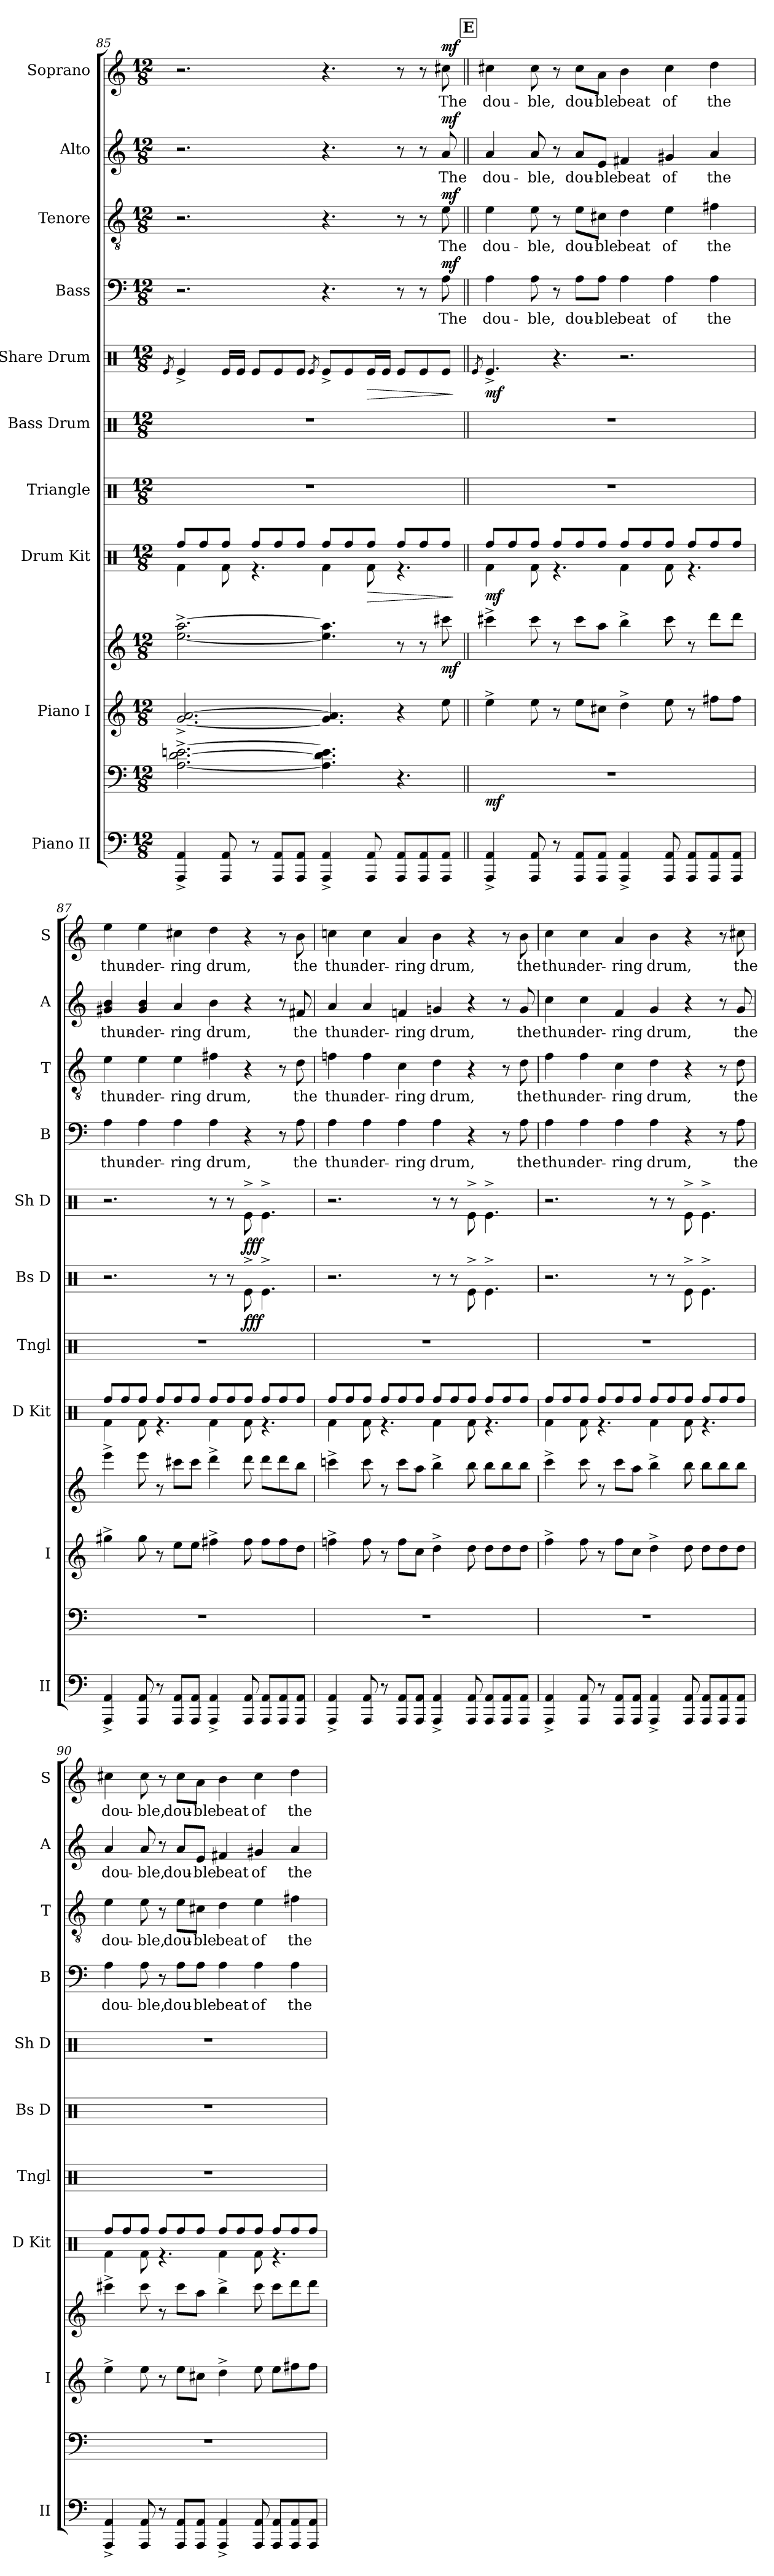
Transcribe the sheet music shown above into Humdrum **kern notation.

**kern	**kern	**dynam	**kern	**kern	**dynam	**kern	**dynam	**kern	**kern	**dynam	**kern	**dynam	**kern	**text	**dynam	**kern	**text	**dynam	**kern	**text	**dynam	**kern	**text	**dynam
*part10	*part10	*part10	*part9	*part9	*part9	*part8	*part8	*part7	*part6	*part6	*part5	*part5	*part4	*part4	*part4	*part3	*part3	*part3	*part2	*part2	*part2	*part1	*part1	*part1
*staff12	*staff11	*staff11/12	*staff10	*staff9	*staff9/10	*staff8	*staff8	*staff7	*staff6	*staff6	*staff5	*staff5	*staff4	*staff4	*staff4	*staff3	*staff3	*staff3	*staff2	*staff2	*staff2	*staff1	*staff1	*staff1
*I"Piano II	*	*	*I"Piano I	*	*	*I"Drum Kit	*	*I"Triangle	*I"Bass Drum	*	*I"Share Drum	*	*I"Bass	*	*	*I"Tenore	*	*	*I"Alto	*	*	*I"Soprano	*	*
*I'II	*	*	*I'I	*	*	*I'D Kit	*	*I'Tngl	*I'Bs D	*	*I'Sh D	*	*I'B	*	*	*I'T	*	*	*I'A	*	*	*I'S	*	*
*clefF4	*clefF4	*	*clefG2	*clefG2	*	*clefX	*	*clefX	*clefX	*	*clefX	*	*clefF4	*	*	*clefGv2	*	*	*clefG2	*	*	*clefG2	*	*
*k[]	*k[]	*	*k[]	*k[]	*	*k[]	*	*k[]	*k[]	*	*k[]	*	*k[]	*	*	*k[]	*	*	*k[]	*	*	*k[]	*	*
*M12/8	*M12/8	*	*M12/8	*M12/8	*	*M12/8	*	*M12/8	*M12/8	*	*M12/8	*	*M12/8	*	*	*M12/8	*	*	*M12/8	*	*	*M12/8	*	*
=85	=85	=85	=85	=85	=85	=85	=85	=85	=85	=85	=85	=85	=85	=85	=85	=85	=85	=85	=85	=85	=85	=85	=85	=85
.	.	.	.	.	.	.	.	.	.	.	8qRe/	.	.	.	.	.	.	.	.	.	.	.	.	.
*	*	*	*	*	*	*^	*	*	*	*	*	*	*	*	*	*	*	*	*	*	*	*	*	*
4AAA/^ 4AA/^	[2.A\^ [2.d\^ [2.en\^	.	[2.g/^ [2.a/^	[2.ee\^ [2.aa\^	.	8Rff/L	4Rf\	.	1.r	1.r	.	4Re^/	.	2.r	.	.	2.r	.	.	2.r	.	.	2.r	.	.
.	.	.	.	.	.	8Rff/	.	.	.	.	.	.	.	.	.	.	.	.	.	.	.	.	.	.	.
8AAA/ 8AA/	.	.	.	.	.	8Rff/J	8Rf\	.	.	.	.	16Re/LL	.	.	.	.	.	.	.	.	.	.	.	.	.
.	.	.	.	.	.	.	.	.	.	.	.	16Re/JJ	.	.	.	.	.	.	.	.	.	.	.	.	.
8r	.	.	.	.	.	8Rff/L	4.r	.	.	.	.	8Re/L	.	.	.	.	.	.	.	.	.	.	.	.	.
8AAA/ 8AA/L	.	.	.	.	.	8Rff/	.	.	.	.	.	8Re/	.	.	.	.	.	.	.	.	.	.	.	.	.
8AAA/ 8AA/J	.	.	.	.	.	8Rff/J	.	.	.	.	.	8Re/J	.	.	.	.	.	.	.	.	.	.	.	.	.
.	.	.	.	.	.	.	.	.	.	.	.	8qRe/	.	.	.	.	.	.	.	.	.	.	.	.	.
4AAA/^ 4AA/^	4.A\] 4.d\] 4.e\]	.	4.g/] 4.a/]	4.ee\] 4.aa\]	.	8Rff/L	4Rf\	.	.	.	.	8Re^/L	.	4.r	.	.	4.r	.	.	4.r	.	.	4.r	.	.
.	.	.	.	.	.	8Rff/	.	.	.	.	.	8Re/	.	.	.	.	.	.	.	.	.	.	.	.	.
!	!	!	!	!	!	!	!	!LO:HP:b	!	!	!	!	!LO:HP:b	!	!	!	!	!	!	!	!	!	!	!	!
8AAA/ 8AA/	.	.	.	.	.	8Rff/J	8Rf\	>	.	.	.	16Re/L	>	.	.	.	.	.	.	.	.	.	.	.	.
.	.	.	.	.	.	.	.	.	.	.	.	16Re/JJ	.	.	.	.	.	.	.	.	.	.	.	.	.
8AAA/ 8AA/L	4.r	.	4r	8r	.	8Rff/L	4.r	.	.	.	.	8Re/L	.	8r	.	.	8r	.	.	8r	.	.	8r	.	.
8AAA/ 8AA/	.	.	.	8r	.	8Rff/	.	.	.	.	.	8Re/	.	8r	.	.	8r	.	.	8r	.	.	8r	.	.
!	!	!	!	!	!LO:DY:b	!	!	!	!	!	!	!	!	!	!LO:LY:b	!LO:DY:a	!	!LO:LY:b	!LO:DY:a	!	!LO:LY:b	!LO:DY:a	!	!LO:LY:b	!LO:DY:a
8AAA/ 8AA/J	.	.	8ee\	8ccc#X\	mf	8Rff/J	.	.	.	.	.	8Re/J	.	8A\	The	mf	8e\	The	mf	8a/	The	mf	8cc#X\	The	mf
*	*	*	*	*	*	*v	*v	*	*	*	*	*	*	*	*	*	*	*	*	*	*	*	*	*	*
.	.	.	.	.	.	.	]	.	.	.	.	]	.	.	.	.	.	.	.	.	.	.	.	.
!!LO:REH:place=s1:a:B:fs=14:t=E
=86||	=86||	=86||	=86||	=86||	=86||	=86||	=86||	=86||	=86||	=86||	=86||	=86||	=86||	=86||	=86||	=86||	=86||	=86||	=86||	=86||	=86||	=86||	=86||	=86||
.	.	.	.	.	.	.	.	.	.	.	8qRe/	.	.	.	.	.	.	.	.	.	.	.	.	.
*	*	*	*	*	*	*^	*	*	*	*	*	*	*	*	*	*	*	*	*	*	*	*	*	*
!	!	!LO:DY:b	!	!	!	!	!	!LO:DY:b	!	!	!	!	!LO:DY:b	!	!LO:LY:b	!	!	!LO:LY:b	!	!	!LO:LY:b	!	!	!LO:LY:b	!
4AAA/^ 4AA/^	1.r	mf	4ee^\	4ccc#X^\	.	8Rff/L	4Rf\	mf	1.r	1.r	.	4.Re^/	mf	4A\	dou-	.	4e\	dou-	.	4a/	dou-	.	4cc#X\	dou-	.
.	.	.	.	.	.	8Rff/	.	.	.	.	.	.	.	.	.	.	.	.	.	.	.	.	.	.	.
!	!	!	!	!	!	!	!	!	!	!	!	!	!	!	!LO:LY:b	!	!	!LO:LY:b	!	!	!LO:LY:b	!	!	!LO:LY:b	!
8AAA/ 8AA/	.	.	8ee\	8ccc#\	.	8Rff/J	8Rf\	.	.	.	.	.	.	8A\	-ble,	.	8e\	-ble,	.	8a/	-ble,	.	8cc#\	-ble,	.
8r	.	.	8r	8r	.	8Rff/L	4.r	.	.	.	.	4.r	.	8r	.	.	8r	.	.	8r	.	.	8r	.	.
!	!	!	!	!	!	!	!	!	!	!	!	!	!	!	!LO:LY:b	!	!	!LO:LY:b	!	!	!LO:LY:b	!	!	!LO:LY:b	!
8AAA/ 8AA/L	.	.	8ee\L	8ccc#\L	.	8Rff/	.	.	.	.	.	.	.	8A\L	dou-	.	8e\L	dou-	.	8a/L	dou-	.	8cc#\L	dou-	.
!	!	!	!	!	!	!	!	!	!	!	!	!	!	!	!LO:LY:b	!	!	!LO:LY:b	!	!	!LO:LY:b	!	!	!LO:LY:b	!
8AAA/ 8AA/J	.	.	8cc#X\J	8aa\J	.	8Rff/J	.	.	.	.	.	.	.	8A\J	-ble	.	8c#X\J	-ble	.	8e/J	-ble	.	8a\J	-ble	.
!	!	!	!	!	!	!	!	!	!	!	!	!	!	!	!LO:LY:b	!	!	!LO:LY:b	!	!	!LO:LY:b	!	!	!LO:LY:b	!
4AAA/^ 4AA/^	.	.	4dd^\	4bb^\	.	8Rff/L	4Rf\	.	.	.	.	2.r	.	4A\	beat	.	4d\	beat	.	4f#X/	beat	.	4b\	beat	.
.	.	.	.	.	.	8Rff/	.	.	.	.	.	.	.	.	.	.	.	.	.	.	.	.	.	.	.
!	!	!	!	!	!	!	!	!	!	!	!	!	!	!	!LO:LY:b	!	!	!LO:LY:b	!	!	!LO:LY:b	!	!	!LO:LY:b	!
8AAA/ 8AA/	.	.	8ee\	8ccc#\	.	8Rff/J	8Rf\	.	.	.	.	.	.	4A\	of	.	4e\	of	.	4g#X/	of	.	4cc#\	of	.
8AAA/ 8AA/L	.	.	8r	8r	.	8Rff/L	4.r	.	.	.	.	.	.	.	.	.	.	.	.	.	.	.	.	.	.
!	!	!	!	!	!	!	!	!	!	!	!	!	!	!	!LO:LY:b	!	!	!LO:LY:b	!	!	!LO:LY:b	!	!	!LO:LY:b	!
8AAA/ 8AA/	.	.	8ff#X\L	8ddd\L	.	8Rff/	.	.	.	.	.	.	.	4A\	the	.	4f#X\	the	.	4a/	the	.	4dd\	the	.
8AAA/ 8AA/J	.	.	8ff#\J	8ddd\J	.	8Rff/J	.	.	.	.	.	.	.	.	.	.	.	.	.	.	.	.	.	.	.
!!LO:LB:g=z
=87	=87	=87	=87	=87	=87	=87	=87	=87	=87	=87	=87	=87	=87	=87	=87	=87	=87	=87	=87	=87	=87	=87	=87	=87	=87
!	!	!	!	!	!	!	!	!	!	!	!	!	!	!	!LO:LY:b	!	!	!LO:LY:b	!	!	!LO:LY:b	!	!	!LO:LY:b	!
4AAA/^ 4AA/^	1.r	.	4gg#X^\	4eee^\	.	8Rff/L	4Rf\	.	1.r	2.r	.	2.r	.	4A\	thun-	.	4e\	thun-	.	4g#X/ 4b/	thun-	.	4ee\	thun-	.
.	.	.	.	.	.	8Rff/	.	.	.	.	.	.	.	.	.	.	.	.	.	.	.	.	.	.	.
!	!	!	!	!	!	!	!	!	!	!	!	!	!	!	!LO:LY:b	!	!	!LO:LY:b	!	!	!LO:LY:b	!	!	!LO:LY:b	!
8AAA/ 8AA/	.	.	8gg#\	8eee\	.	8Rff/J	8Rf\	.	.	.	.	.	.	4A\	-der-	.	4e\	-der-	.	4g#/ 4b/	-der-	.	4ee\	-der-	.
8r	.	.	8r	8r	.	8Rff/L	4.r	.	.	.	.	.	.	.	.	.	.	.	.	.	.	.	.	.	.
!	!	!	!	!	!	!	!	!	!	!	!	!	!	!	!LO:LY:b	!	!	!LO:LY:b	!	!	!LO:LY:b	!	!	!LO:LY:b	!
8AAA/ 8AA/L	.	.	8ee\L	8ccc#X\L	.	8Rff/	.	.	.	.	.	.	.	4A\	-ring	.	4e\	-ring	.	4a/	-ring	.	4cc#X\	-ring	.
8AAA/ 8AA/J	.	.	8ee\J	8ccc#\J	.	8Rff/J	.	.	.	.	.	.	.	.	.	.	.	.	.	.	.	.	.	.	.
!	!	!	!	!	!	!	!	!	!	!	!	!	!	!	!LO:LY:b	!	!	!LO:LY:b	!	!	!LO:LY:b	!	!	!LO:LY:b	!
4AAA/^ 4AA/^	.	.	4ff#X^\	4ddd^\	.	8Rff/L	4Rf\	.	.	8r	.	8r	.	4A\	drum,	.	4f#X\	drum,	.	4b\	drum,	.	4dd\	drum,	.
.	.	.	.	.	.	8Rff/	.	.	.	8r	.	8r	.	.	.	.	.	.	.	.	.	.	.	.	.
!	!	!	!	!	!	!	!	!	!	!	!LO:DY:b	!	!LO:DY:b	!	!	!	!	!	!	!	!	!	!	!	!
8AAA/ 8AA/	.	.	8ff#\	8ddd\	.	8Rff/J	8Rf\	.	.	8Re^\	fff	8Re^\	fff	4r	.	.	4r	.	.	4r	.	.	4r	.	.
8AAA/ 8AA/L	.	.	8ff#\L	8ddd\L	.	8Rff/L	4.r	.	.	4.Re^\	.	4.Re^\	.	.	.	.	.	.	.	.	.	.	.	.	.
8AAA/ 8AA/	.	.	8ff#\	8ddd\	.	8Rff/	.	.	.	.	.	.	.	8r	.	.	8r	.	.	8r	.	.	8r	.	.
!	!	!	!	!	!	!	!	!	!	!	!	!	!	!	!LO:LY:b	!	!	!LO:LY:b	!	!	!LO:LY:b	!	!	!LO:LY:b	!
8AAA/ 8AA/J	.	.	8dd\J	8bb\J	.	8Rff/J	.	.	.	.	.	.	.	8A\	the	.	8d\	the	.	8f#X/	the	.	8b\	the	.
=88	=88	=88	=88	=88	=88	=88	=88	=88	=88	=88	=88	=88	=88	=88	=88	=88	=88	=88	=88	=88	=88	=88	=88	=88	=88
!	!	!	!	!	!	!	!	!	!	!	!	!	!	!	!LO:LY:b	!	!	!LO:LY:b	!	!	!LO:LY:b	!	!	!LO:LY:b	!
4AAA/^ 4AA/^	1.r	.	4ffn^\	4cccn^\	.	8Rff/L	4Rf\	.	1.r	2.r	.	2.r	.	4A\	thun-	.	4fn\	thun-	.	4a/	thun-	.	4ccn\	thun-	.
.	.	.	.	.	.	8Rff/	.	.	.	.	.	.	.	.	.	.	.	.	.	.	.	.	.	.	.
!	!	!	!	!	!	!	!	!	!	!	!	!	!	!	!LO:LY:b	!	!	!LO:LY:b	!	!	!LO:LY:b	!	!	!LO:LY:b	!
8AAA/ 8AA/	.	.	8ff\	8ccc\	.	8Rff/J	8Rf\	.	.	.	.	.	.	4A\	-der-	.	4f\	-der-	.	4a/	-der-	.	4cc\	-der-	.
8r	.	.	8r	8r	.	8Rff/L	4.r	.	.	.	.	.	.	.	.	.	.	.	.	.	.	.	.	.	.
!	!	!	!	!	!	!	!	!	!	!	!	!	!	!	!LO:LY:b	!	!	!LO:LY:b	!	!	!LO:LY:b	!	!	!LO:LY:b	!
8AAA/ 8AA/L	.	.	8ff\L	8ccc\L	.	8Rff/	.	.	.	.	.	.	.	4A\	-ring	.	4c\	-ring	.	4fn/	-ring	.	4a/	-ring	.
8AAA/ 8AA/J	.	.	8cc\J	8aa\J	.	8Rff/J	.	.	.	.	.	.	.	.	.	.	.	.	.	.	.	.	.	.	.
!	!	!	!	!	!	!	!	!	!	!	!	!	!	!	!LO:LY:b	!	!	!LO:LY:b	!	!	!LO:LY:b	!	!	!LO:LY:b	!
4AAA/^ 4AA/^	.	.	4dd^\	4bb^\	.	8Rff/L	4Rf\	.	.	8r	.	8r	.	4A\	drum,	.	4d\	drum,	.	4gn/	drum,	.	4b\	drum,	.
.	.	.	.	.	.	8Rff/	.	.	.	8r	.	8r	.	.	.	.	.	.	.	.	.	.	.	.	.
8AAA/ 8AA/	.	.	8dd\	8bb\	.	8Rff/J	8Rf\	.	.	8Re^\	.	8Re^\	.	4r	.	.	4r	.	.	4r	.	.	4r	.	.
8AAA/ 8AA/L	.	.	8dd\L	8bb\L	.	8Rff/L	4.r	.	.	4.Re^\	.	4.Re^\	.	.	.	.	.	.	.	.	.	.	.	.	.
8AAA/ 8AA/	.	.	8dd\	8bb\	.	8Rff/	.	.	.	.	.	.	.	8r	.	.	8r	.	.	8r	.	.	8r	.	.
!	!	!	!	!	!	!	!	!	!	!	!	!	!	!	!LO:LY:b	!	!	!LO:LY:b	!	!	!LO:LY:b	!	!	!LO:LY:b	!
8AAA/ 8AA/J	.	.	8dd\J	8bb\J	.	8Rff/J	.	.	.	.	.	.	.	8A\	the	.	8d\	the	.	8g/	the	.	8b\	the	.
=89	=89	=89	=89	=89	=89	=89	=89	=89	=89	=89	=89	=89	=89	=89	=89	=89	=89	=89	=89	=89	=89	=89	=89	=89	=89
!	!	!	!	!	!	!	!	!	!	!	!	!	!	!	!LO:LY:b	!	!	!LO:LY:b	!	!	!LO:LY:b	!	!	!LO:LY:b	!
4AAA/^ 4AA/^	1.r	.	4ff^\	4ccc^\	.	8Rff/L	4Rf\	.	1.r	2.r	.	2.r	.	4A\	thun-	.	4f\	thun-	.	4cc\	thun-	.	4cc\	thun-	.
.	.	.	.	.	.	8Rff/	.	.	.	.	.	.	.	.	.	.	.	.	.	.	.	.	.	.	.
!	!	!	!	!	!	!	!	!	!	!	!	!	!	!	!LO:LY:b	!	!	!LO:LY:b	!	!	!LO:LY:b	!	!	!LO:LY:b	!
8AAA/ 8AA/	.	.	8ff\	8ccc\	.	8Rff/J	8Rf\	.	.	.	.	.	.	4A\	-der-	.	4f\	-der-	.	4cc\	-der-	.	4cc\	-der-	.
8r	.	.	8r	8r	.	8Rff/L	4.r	.	.	.	.	.	.	.	.	.	.	.	.	.	.	.	.	.	.
!	!	!	!	!	!	!	!	!	!	!	!	!	!	!	!LO:LY:b	!	!	!LO:LY:b	!	!	!LO:LY:b	!	!	!LO:LY:b	!
8AAA/ 8AA/L	.	.	8ff\L	8ccc\L	.	8Rff/	.	.	.	.	.	.	.	4A\	-ring	.	4c\	-ring	.	4f/	-ring	.	4a/	-ring	.
8AAA/ 8AA/J	.	.	8cc\J	8aa\J	.	8Rff/J	.	.	.	.	.	.	.	.	.	.	.	.	.	.	.	.	.	.	.
!	!	!	!	!	!	!	!	!	!	!	!	!	!	!	!LO:LY:b	!	!	!LO:LY:b	!	!	!LO:LY:b	!	!	!LO:LY:b	!
4AAA/^ 4AA/^	.	.	4dd^\	4bb^\	.	8Rff/L	4Rf\	.	.	8r	.	8r	.	4A\	drum,	.	4d\	drum,	.	4g/	drum,	.	4b\	drum,	.
.	.	.	.	.	.	8Rff/	.	.	.	8r	.	8r	.	.	.	.	.	.	.	.	.	.	.	.	.
8AAA/ 8AA/	.	.	8dd\	8bb\	.	8Rff/J	8Rf\	.	.	8Re^\	.	8Re^\	.	4r	.	.	4r	.	.	4r	.	.	4r	.	.
8AAA/ 8AA/L	.	.	8dd\L	8bb\L	.	8Rff/L	4.r	.	.	4.Re^\	.	4.Re^\	.	.	.	.	.	.	.	.	.	.	.	.	.
8AAA/ 8AA/	.	.	8dd\	8bb\	.	8Rff/	.	.	.	.	.	.	.	8r	.	.	8r	.	.	8r	.	.	8r	.	.
!	!	!	!	!	!	!	!	!	!	!	!	!	!	!	!LO:LY:b	!	!	!LO:LY:b	!	!	!LO:LY:b	!	!	!LO:LY:b	!
8AAA/ 8AA/J	.	.	8dd\J	8bb\J	.	8Rff/J	.	.	.	.	.	.	.	8A\	the	.	8d\	the	.	8g/	the	.	8cc#X\	the	.
!!LO:PB:g=z
=90	=90	=90	=90	=90	=90	=90	=90	=90	=90	=90	=90	=90	=90	=90	=90	=90	=90	=90	=90	=90	=90	=90	=90	=90	=90
!	!	!	!	!	!	!	!	!	!	!	!	!	!	!	!LO:LY:b	!	!	!LO:LY:b	!	!	!LO:LY:b	!	!	!LO:LY:b	!
4AAA/^ 4AA/^	1.r	.	4ee^\	4ccc#X^\	.	8Rff/L	4Rf\	.	1.r	1.r	.	1.r	.	4A\	dou-	.	4e\	dou-	.	4a/	dou-	.	4cc#X\	dou-	.
.	.	.	.	.	.	8Rff/	.	.	.	.	.	.	.	.	.	.	.	.	.	.	.	.	.	.	.
!	!	!	!	!	!	!	!	!	!	!	!	!	!	!	!LO:LY:b	!	!	!LO:LY:b	!	!	!LO:LY:b	!	!	!LO:LY:b	!
8AAA/ 8AA/	.	.	8ee\	8ccc#\	.	8Rff/J	8Rf\	.	.	.	.	.	.	8A\	-ble,	.	8e\	-ble,	.	8a/	-ble,	.	8cc#\	-ble,	.
8r	.	.	8r	8r	.	8Rff/L	4.r	.	.	.	.	.	.	8r	.	.	8r	.	.	8r	.	.	8r	.	.
!	!	!	!	!	!	!	!	!	!	!	!	!	!	!	!LO:LY:b	!	!	!LO:LY:b	!	!	!LO:LY:b	!	!	!LO:LY:b	!
8AAA/ 8AA/L	.	.	8ee\L	8ccc#\L	.	8Rff/	.	.	.	.	.	.	.	8A\L	dou-	.	8e\L	dou-	.	8a/L	dou-	.	8cc#\L	dou-	.
!	!	!	!	!	!	!	!	!	!	!	!	!	!	!	!LO:LY:b	!	!	!LO:LY:b	!	!	!LO:LY:b	!	!	!LO:LY:b	!
8AAA/ 8AA/J	.	.	8cc#X\J	8aa\J	.	8Rff/J	.	.	.	.	.	.	.	8A\J	-ble	.	8c#X\J	-ble	.	8e/J	-ble	.	8a\J	-ble	.
!	!	!	!	!	!	!	!	!	!	!	!	!	!	!	!LO:LY:b	!	!	!LO:LY:b	!	!	!LO:LY:b	!	!	!LO:LY:b	!
4AAA/^ 4AA/^	.	.	4dd^\	4bb^\	.	8Rff/L	4Rf\	.	.	.	.	.	.	4A\	beat	.	4d\	beat	.	4f#X/	beat	.	4b\	beat	.
.	.	.	.	.	.	8Rff/	.	.	.	.	.	.	.	.	.	.	.	.	.	.	.	.	.	.	.
!	!	!	!	!	!	!	!	!	!	!	!	!	!	!	!LO:LY:b	!	!	!LO:LY:b	!	!	!LO:LY:b	!	!	!LO:LY:b	!
8AAA/ 8AA/	.	.	8ee\	8ccc#\	.	8Rff/J	8Rf\	.	.	.	.	.	.	4A\	of	.	4e\	of	.	4g#X/	of	.	4cc#\	of	.
8AAA/ 8AA/L	.	.	8ee\L	8ccc#\L	.	8Rff/L	4.r	.	.	.	.	.	.	.	.	.	.	.	.	.	.	.	.	.	.
!	!	!	!	!	!	!	!	!	!	!	!	!	!	!	!LO:LY:b	!	!	!LO:LY:b	!	!	!LO:LY:b	!	!	!LO:LY:b	!
8AAA/ 8AA/	.	.	8ff#X\	8ddd\	.	8Rff/	.	.	.	.	.	.	.	4A\	the	.	4f#X\	the	.	4a/	the	.	4dd\	the	.
8AAA/ 8AA/J	.	.	8ff#\J	8ddd\J	.	8Rff/J	.	.	.	.	.	.	.	.	.	.	.	.	.	.	.	.	.	.	.
*	*	*	*	*	*	*v	*v	*	*	*	*	*	*	*	*	*	*	*	*	*	*	*	*	*	*
=	=	=	=	=	=	=	=	=	=	=	=	=	=	=	=	=	=	=	=	=	=	=	=	=
*-	*-	*-	*-	*-	*-	*-	*-	*-	*-	*-	*-	*-	*-	*-	*-	*-	*-	*-	*-	*-	*-	*-	*-	*-
